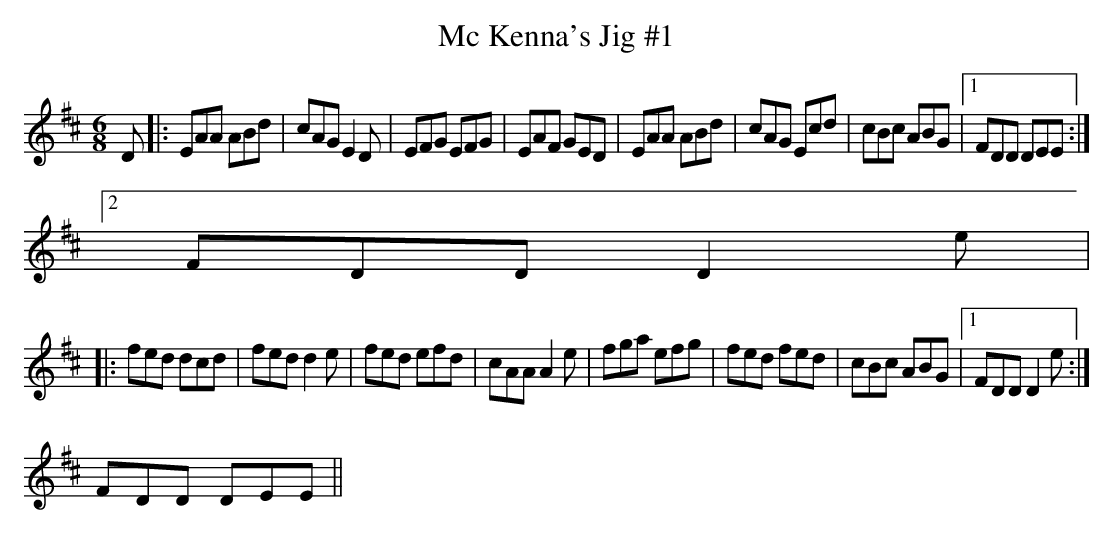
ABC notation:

X:1
T:Mc Kenna's Jig #1
M:6/8
L:1/8
K:D
D|:EAA ABd|cAG E2 D|EFG EFG|EAF GED|EAA ABd|cAG Ecd|cBc ABG|1FDD DEE :|2
FDD D2  e|
|:fed dcd |fed d2 e|fed efd|cAA A2 e|fga efg|fed fed|cBc ABG|1FDD D2 e:|
2FDD DEE ||
